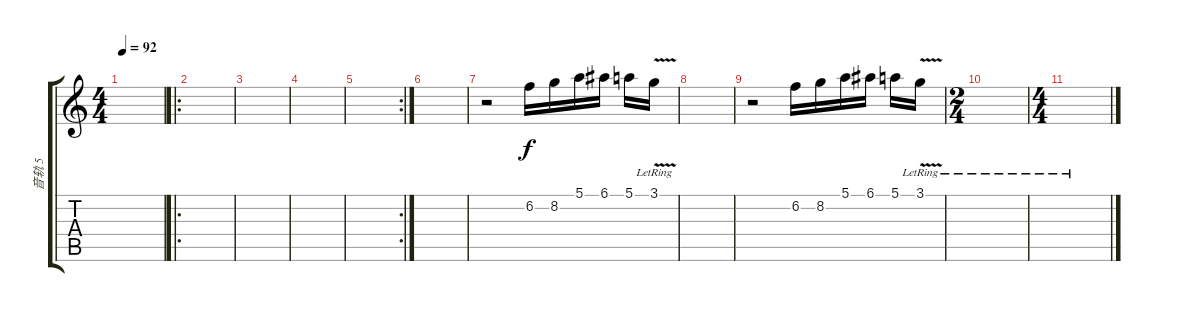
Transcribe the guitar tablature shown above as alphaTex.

\track ("音轨 5" "音轨 5") {instrument distortionguitar}
\staff {score tabs}
\tuning (E4 B3 G3 D3 A2 E2) {hide}
\ts (4 4)
\tempo 92
\clef g2
\ks c
|
\ro
|
|
|
\rc 2
|
|
r.2 6.2.16 8.2.16 5.1.16 6.1.16 5.1.16 3.1{v lr}.16 |
|
r.2 6.2.16 8.2.16 5.1.16 6.1.16 5.1.16 3.1{v lr}.16 |
\ts (2 4)
|
\ts (4 4)
